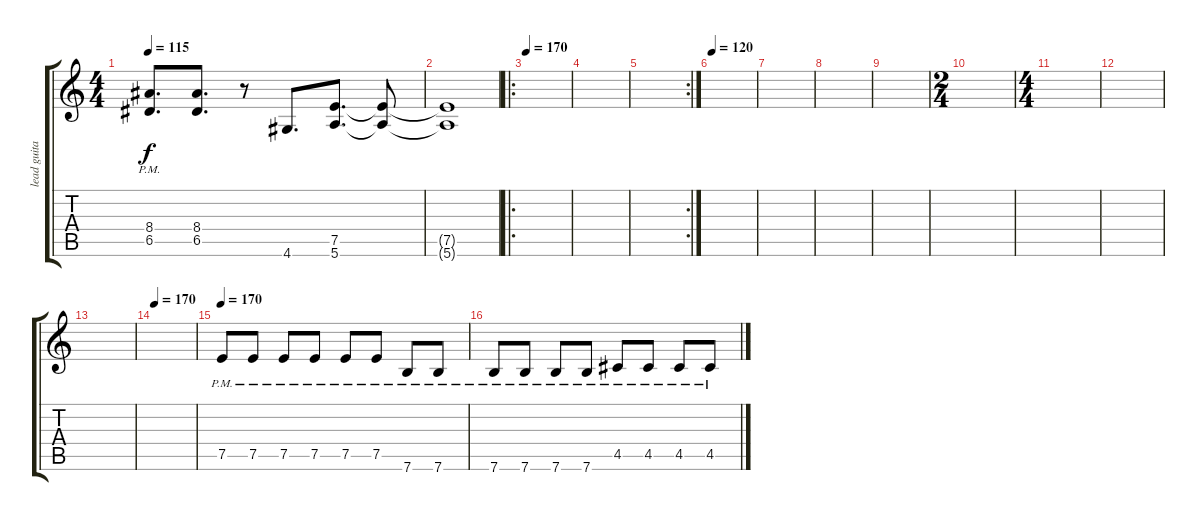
\track ("lead guitar" "lead guita") {instrument distortionguitar}
\staff {score tabs}
\tuning (E4 B3 G3 D3 A2 E2) {hide}
\ts (4 4)
\tempo 115
\clef g2
\ks c
(8.4 6.5{pm}).8{d dy f} (8.4 6.5).8{d} r.8 4.6.8{d} (7.5 5.6).8{d} (7.5{t} 5.6{t}).8 |
(7.5{t} 5.6{t}).1 |
\ro
\tempo 170
|
|
\rc 2
|
\tempo 120
|
|
|
|
\ts (2 4)
|
\ts (4 4)
|
|
|
\tempo 170
|
\tempo 170
7.5{pm}.8 7.5{pm}.8 7.5{pm}.8 7.5{pm}.8 7.5{pm}.8 7.5{pm}.8 7.6{pm}.8 7.6{pm}.8 |
7.6{pm}.8 7.6{pm}.8 7.6{pm}.8 7.6{pm}.8 4.5{pm}.8 4.5{pm}.8 4.5{pm}.8 4.5{pm}.8
